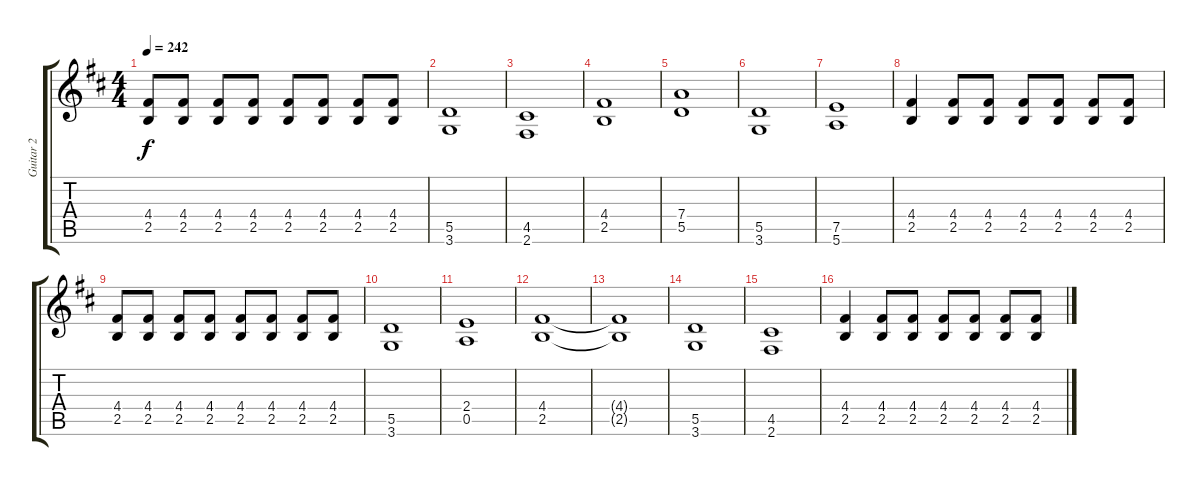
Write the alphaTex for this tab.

\track ("Guitar 2" "Guitar 2") {instrument distortionguitar}
\staff {score tabs}
\tuning (E4 B3 G3 D3 A2 E2) {hide}
\ts (4 4)
\tempo 242
\clef g2
\ks d
(4.4 2.5).8{dy f} (4.4 2.5).8 (4.4 2.5).8 (4.4 2.5).8 (4.4 2.5).8 (4.4 2.5).8 (4.4 2.5).8 (4.4 2.5).8 |
(5.5 3.6).1 |
(4.5 2.6).1 |
(4.4 2.5).1 |
(7.4 5.5).1 |
(5.5 3.6).1 |
(7.5 5.6).1 |
(4.4 2.5).4 (4.4 2.5).8 (4.4 2.5).8 (4.4 2.5).8 (4.4 2.5).8 (4.4 2.5).8 (4.4 2.5).8 |
(4.4 2.5).8 (4.4 2.5).8 (4.4 2.5).8 (4.4 2.5).8 (4.4 2.5).8 (4.4 2.5).8 (4.4 2.5).8 (4.4 2.5).8 |
(5.5 3.6).1 |
(2.4 0.5).1 |
(4.4 2.5).1 |
(4.4{t} 2.5{t}).1 |
(5.5 3.6).1 |
(4.5 2.6).1 |
(4.4 2.5).4 (4.4 2.5).8 (4.4 2.5).8 (4.4 2.5).8 (4.4 2.5).8 (4.4 2.5).8 (4.4 2.5).8
